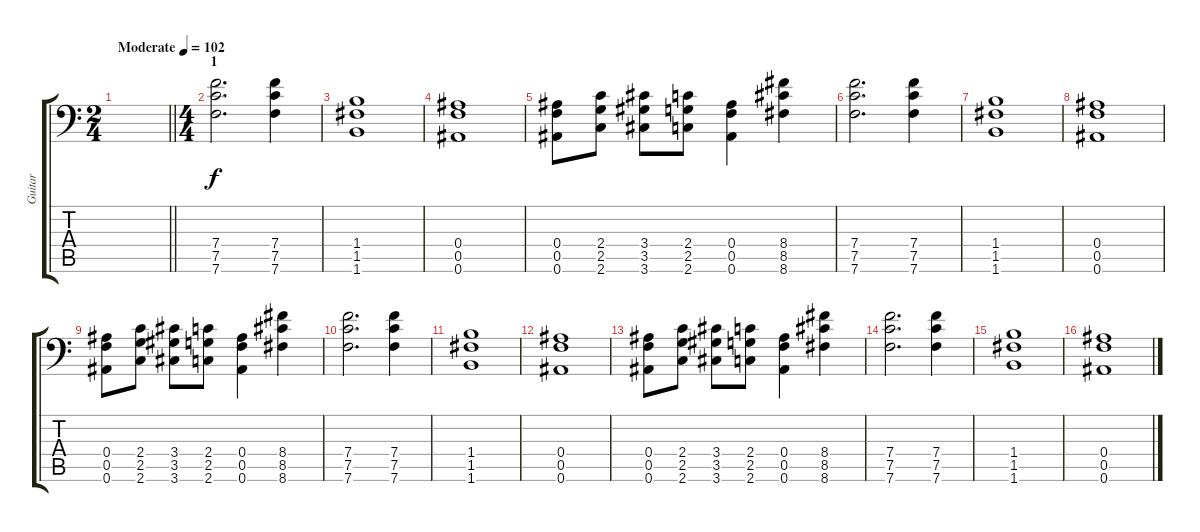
\track ("Guitar" "Guitar") {instrument overdrivenguitar}
\staff {score tabs}
\tuning (C4 G3 Eb3 Bb2 F2 Bb1) {hide}
\ts (2 4)
\tempo (102 "Moderate")
\clef f4
\barLineRight lightlight
\ks c
|
\ts (4 4)
\section ("" "1")
(7.4 7.5 7.6).2{d} (7.4 7.5 7.6).4 |
(1.4 1.5 1.6).1 |
(0.4 0.5 0.6).1 |
(0.4 0.5 0.6).8 (2.4 2.5 2.6).8 (3.4 3.5 3.6).8 (2.4 2.5 2.6).8 (0.4 0.5 0.6).4 (8.4 8.5 8.6).4 |
(7.4 7.5 7.6).2{d} (7.4 7.5 7.6).4 |
(1.4 1.5 1.6).1 |
(0.4 0.5 0.6).1 |
(0.4 0.5 0.6).8 (2.4 2.5 2.6).8 (3.4 3.5 3.6).8 (2.4 2.5 2.6).8 (0.4 0.5 0.6).4 (8.4 8.5 8.6).4 |
(7.4 7.5 7.6).2{d} (7.4 7.5 7.6).4 |
(1.4 1.5 1.6).1 |
(0.4 0.5 0.6).1 |
(0.4 0.5 0.6).8 (2.4 2.5 2.6).8 (3.4 3.5 3.6).8 (2.4 2.5 2.6).8 (0.4 0.5 0.6).4 (8.4 8.5 8.6).4 |
(7.4 7.5 7.6).2{d} (7.4 7.5 7.6).4 |
(1.4 1.5 1.6).1 |
(0.4 0.5 0.6).1
